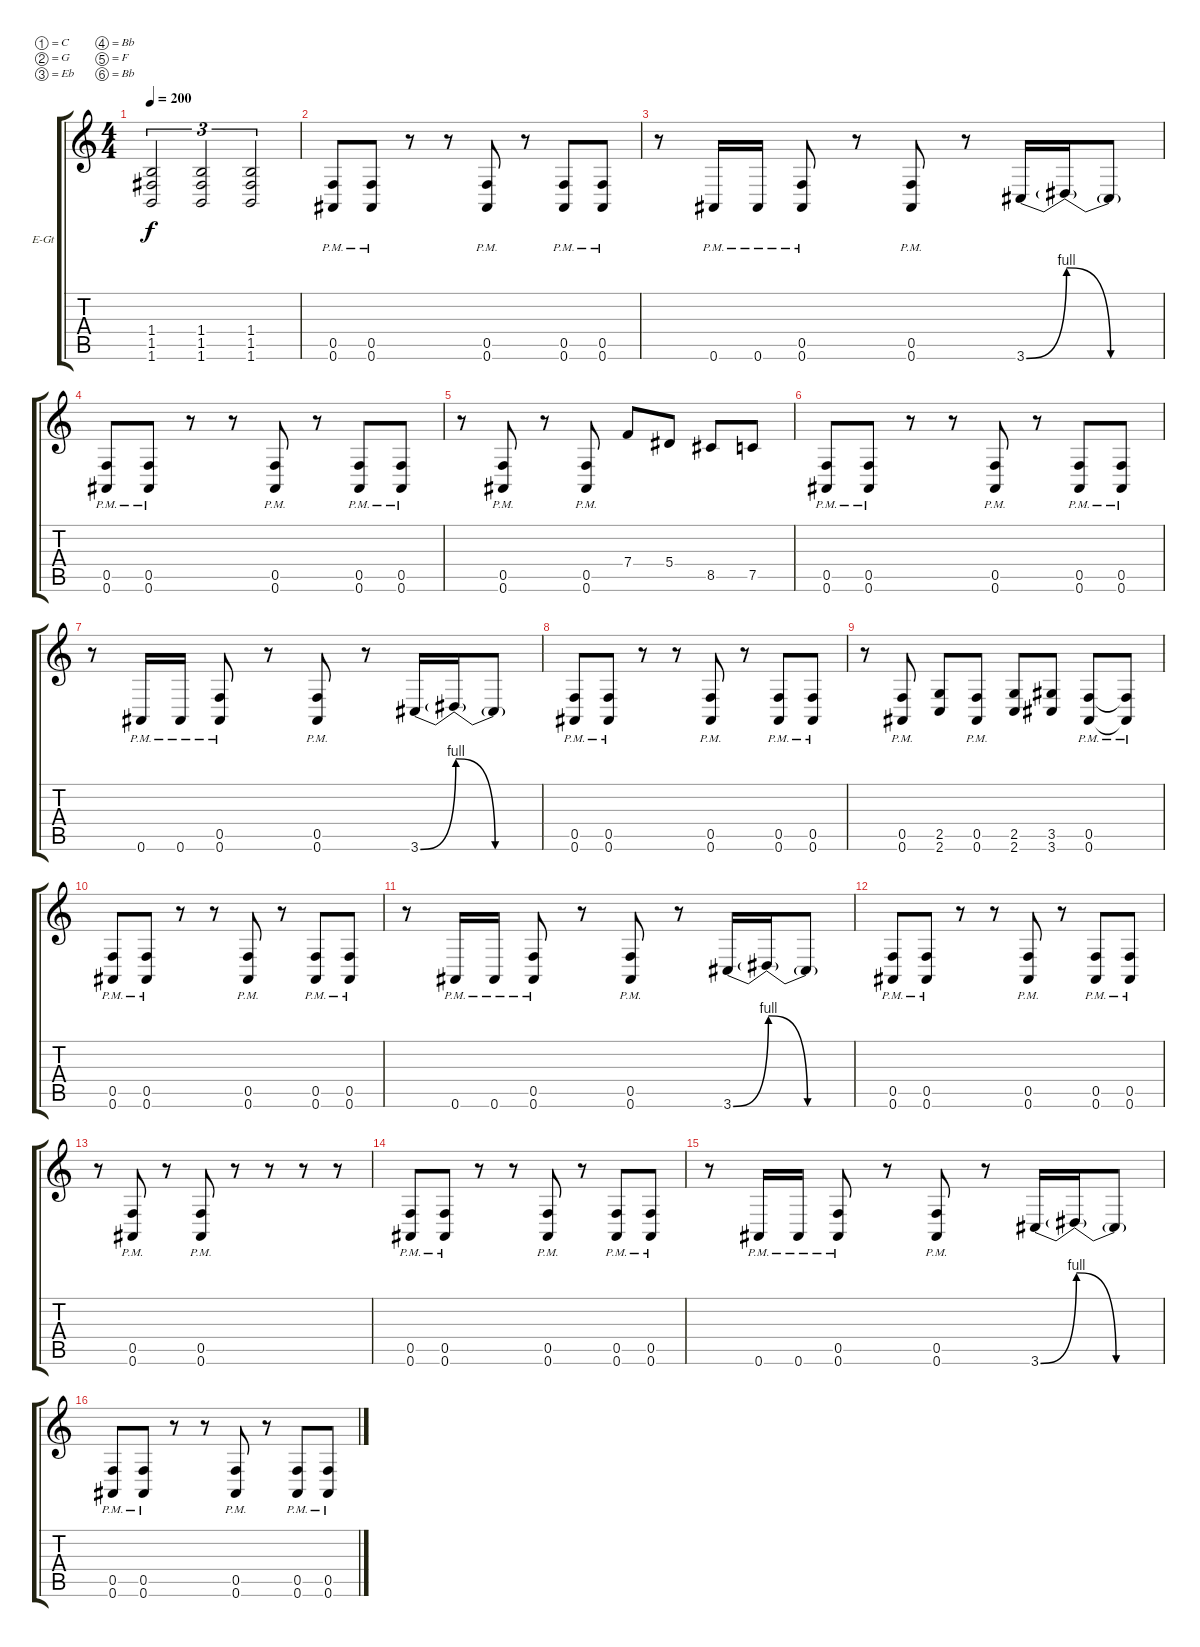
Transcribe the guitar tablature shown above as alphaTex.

\defaultSystemsLayout 4
\bracketExtendMode groupsimilarinstruments
\firstSystemTrackNameOrientation horizontal
\otherSystemsTrackNameOrientation horizontal
\track ("Electric Guitar L" "E-Gt") {instrument distortionguitar}
\staff {score tabs}
\tuning (C4 G3 Eb3 Bb2 F2 Bb1)
\ts (4 4)
\tempo 200
\clef g2
\ks c
(1.4 1.5 1.6).2{tu (3 2) dy f} (1.4 1.5 1.6).2{tu (3 2)} (1.4 1.5 1.6).2{tu (3 2)} |
(0.5{pm} 0.6{pm}).8 (0.5{pm} 0.6{pm}).8 r.8 r.8 (0.5{pm} 0.6{pm}).8 r.8 (0.5{pm} 0.6{pm}).8 (0.5{pm} 0.6{pm}).8 |
r.8 0.6{pm}.16 0.6{pm}.16 (0.5{pm} 0.6{pm}).8 r.8 (0.5{pm} 0.6{pm}).8 r.8 3.6{be (bend 0 0 60 4)}.16 3.6{be (release 0 4 60 0) t}.16 3.6{be (hold 0 0 60 0) t}.8 |
(0.5{pm} 0.6{pm}).8 (0.5{pm} 0.6{pm}).8 r.8 r.8 (0.5{pm} 0.6{pm}).8 r.8 (0.5{pm} 0.6{pm}).8 (0.5{pm} 0.6{pm}).8 |
r.8 (0.5{pm} 0.6{pm}).8 r.8 (0.5{pm} 0.6{pm}).8 7.4.8 5.4.8 8.5.8 7.5.8 |
(0.5{pm} 0.6{pm}).8 (0.5{pm} 0.6{pm}).8 r.8 r.8 (0.5{pm} 0.6{pm}).8 r.8 (0.5{pm} 0.6{pm}).8 (0.5{pm} 0.6{pm}).8 |
r.8 0.6{pm}.16 0.6{pm}.16 (0.5{pm} 0.6{pm}).8 r.8 (0.5{pm} 0.6{pm}).8 r.8 3.6{be (bend 0 0 60 4)}.16 3.6{be (release 0 4 60 0) t}.16 3.6{be (hold 0 0 60 0) t}.8 |
(0.5{pm} 0.6{pm}).8 (0.5{pm} 0.6{pm}).8 r.8 r.8 (0.5{pm} 0.6{pm}).8 r.8 (0.5{pm} 0.6{pm}).8 (0.5{pm} 0.6{pm}).8 |
r.8 (0.5{pm} 0.6{pm}).8 (2.5 2.6).8 (0.5{pm} 0.6{pm}).8 (2.5 2.6).8 (3.5 3.6).8 (0.5{pm} 0.6{pm}).8 (0.5{pm t} 0.6{pm t}).8 |
(0.5{pm} 0.6{pm}).8 (0.5{pm} 0.6{pm}).8 r.8 r.8 (0.5{pm} 0.6{pm}).8 r.8 (0.5{pm} 0.6{pm}).8 (0.5{pm} 0.6{pm}).8 |
r.8 0.6{pm}.16 0.6{pm}.16 (0.5{pm} 0.6{pm}).8 r.8 (0.5{pm} 0.6{pm}).8 r.8 3.6{be (bend 0 0 60 4)}.16 3.6{be (release 0 4 60 0) t}.16 3.6{be (hold 0 0 60 0) t}.8 |
(0.5{pm} 0.6{pm}).8 (0.5{pm} 0.6{pm}).8 r.8 r.8 (0.5{pm} 0.6{pm}).8 r.8 (0.5{pm} 0.6{pm}).8 (0.5{pm} 0.6{pm}).8 |
r.8 (0.5{pm} 0.6{pm}).8 r.8 (0.5{pm} 0.6{pm}).8 r.8 r.8 r.8 r.8 |
(0.5{pm} 0.6{pm}).8 (0.5{pm} 0.6{pm}).8 r.8 r.8 (0.5{pm} 0.6{pm}).8 r.8 (0.5{pm} 0.6{pm}).8 (0.5{pm} 0.6{pm}).8 |
r.8 0.6{pm}.16 0.6{pm}.16 (0.5{pm} 0.6{pm}).8 r.8 (0.5{pm} 0.6{pm}).8 r.8 3.6{be (bend 0 0 60 4)}.16 3.6{be (release 0 4 60 0) t}.16 3.6{be (hold 0 0 60 0) t}.8 |
(0.5{pm} 0.6{pm}).8 (0.5{pm} 0.6{pm}).8 r.8 r.8 (0.5{pm} 0.6{pm}).8 r.8 (0.5{pm} 0.6{pm}).8 (0.5{pm} 0.6{pm}).8
